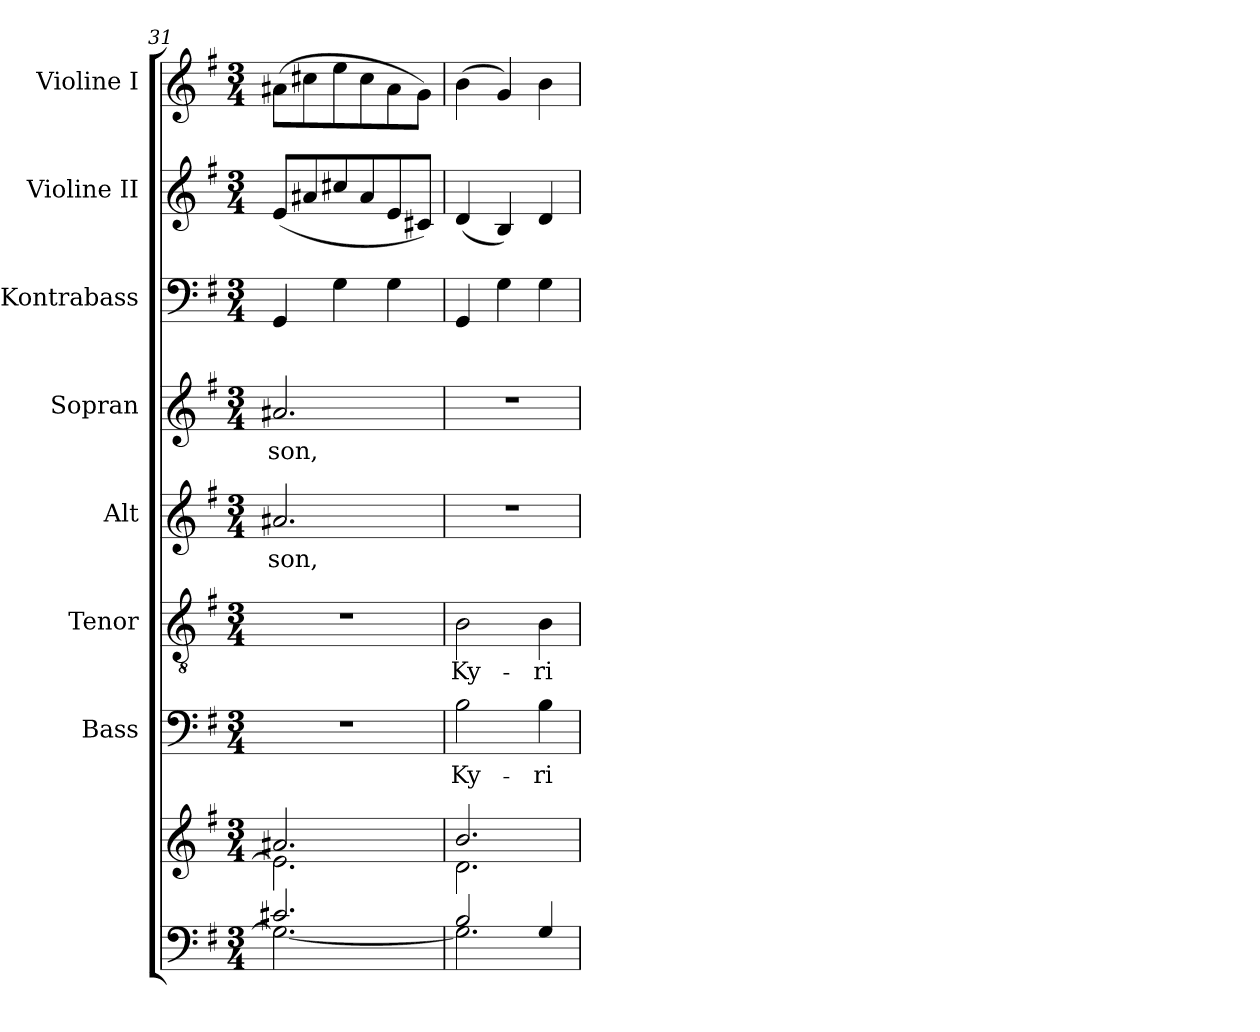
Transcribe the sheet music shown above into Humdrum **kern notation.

**kern	**kern	**kern	**text	**kern	**text	**kern	**text	**kern	**text	**kern	**kern	**kern
*part8	*part8	*part7	*part7	*part6	*part6	*part5	*part5	*part4	*part4	*part3	*part2	*part1
*staff9	*staff8	*staff7	*staff7	*staff6	*staff6	*staff5	*staff5	*staff4	*staff4	*staff3	*staff2	*staff1
*	*	*I"Bass	*	*I"Tenor	*	*I"Alt	*	*I"Sopran	*	*I"Kontrabass	*I"Violine II	*I"Violine I
*	*	*I'B.	*	*I'T.	*	*I'A.	*	*I'S.	*	*I'Kb.	*I'Vl. II	*I'Vl. I
*clefF4	*clefG2	*clefF4	*	*clefGv2	*	*clefG2	*	*clefG2	*	*clefF4	*clefG2	*clefG2
*	*	*	*	*	*	*	*	*	*	*ITrd7c12	*	*
*k[f#]	*k[f#]	*k[f#]	*	*k[f#]	*	*k[f#]	*	*k[f#]	*	*k[f#]	*k[f#]	*k[f#]
*G:	*G:	*G:	*	*G:	*	*G:	*	*G:	*	*G:	*G:	*G:
*M3/4	*M3/4	*M3/4	*	*M3/4	*	*M3/4	*	*M3/4	*	*M3/4	*M3/4	*M3/4
=31	=31	=31	=31	=31	=31	=31	=31	=31	=31	=31	=31	=31
*^	*^	*	*	*	*	*	*	*	*	*	*	*
!	!	!	!	!	!	!	!	!	!LO:LY:b	!	!LO:LY:b	!	!	!
2.c#X/	2.G\_	2.a#X/	2.e\]	2.r	.	2.r	.	2.a#X/	-son,	2.a#X/	-son,	4GGG/	(<8e/L	(>8a#X\L
.	.	.	.	.	.	.	.	.	.	.	.	.	8a#X/	8cc#X\
.	.	.	.	.	.	.	.	.	.	.	.	4GG\	8cc#X/	8ee\
.	.	.	.	.	.	.	.	.	.	.	.	.	8a#/	8cc#\
.	.	.	.	.	.	.	.	.	.	.	.	4GG\	8e/	8a#\
.	.	.	.	.	.	.	.	.	.	.	.	.	8c#X/J)	8g\J)
=32	=32	=32	=32	=32	=32	=32	=32	=32	=32	=32	=32	=32	=32	=32
!	!	!	!	!	!LO:LY:b	!	!LO:LY:b	!	!	!	!	!	!	!
2B/	2.G\]	2.b/	2.d\	2B\	Ky-	2B\	Ky-	2.r	.	2.r	.	4GGG/	(<4d/	(>4b\
.	.	.	.	.	.	.	.	.	.	.	.	4GG\	4B/)	4g/)
!	!	!	!	!	!LO:LY:b	!	!LO:LY:b	!	!	!	!	!	!	!
4G/	.	.	.	4B\	-ri-	4B\	-ri-	.	.	.	.	4GG\	4d/	4b\
*v	*v	*	*	*	*	*	*	*	*	*	*	*	*	*
*	*v	*v	*	*	*	*	*	*	*	*	*	*	*
=	=	=	=	=	=	=	=	=	=	=	=	=
*-	*-	*-	*-	*-	*-	*-	*-	*-	*-	*-	*-	*-
